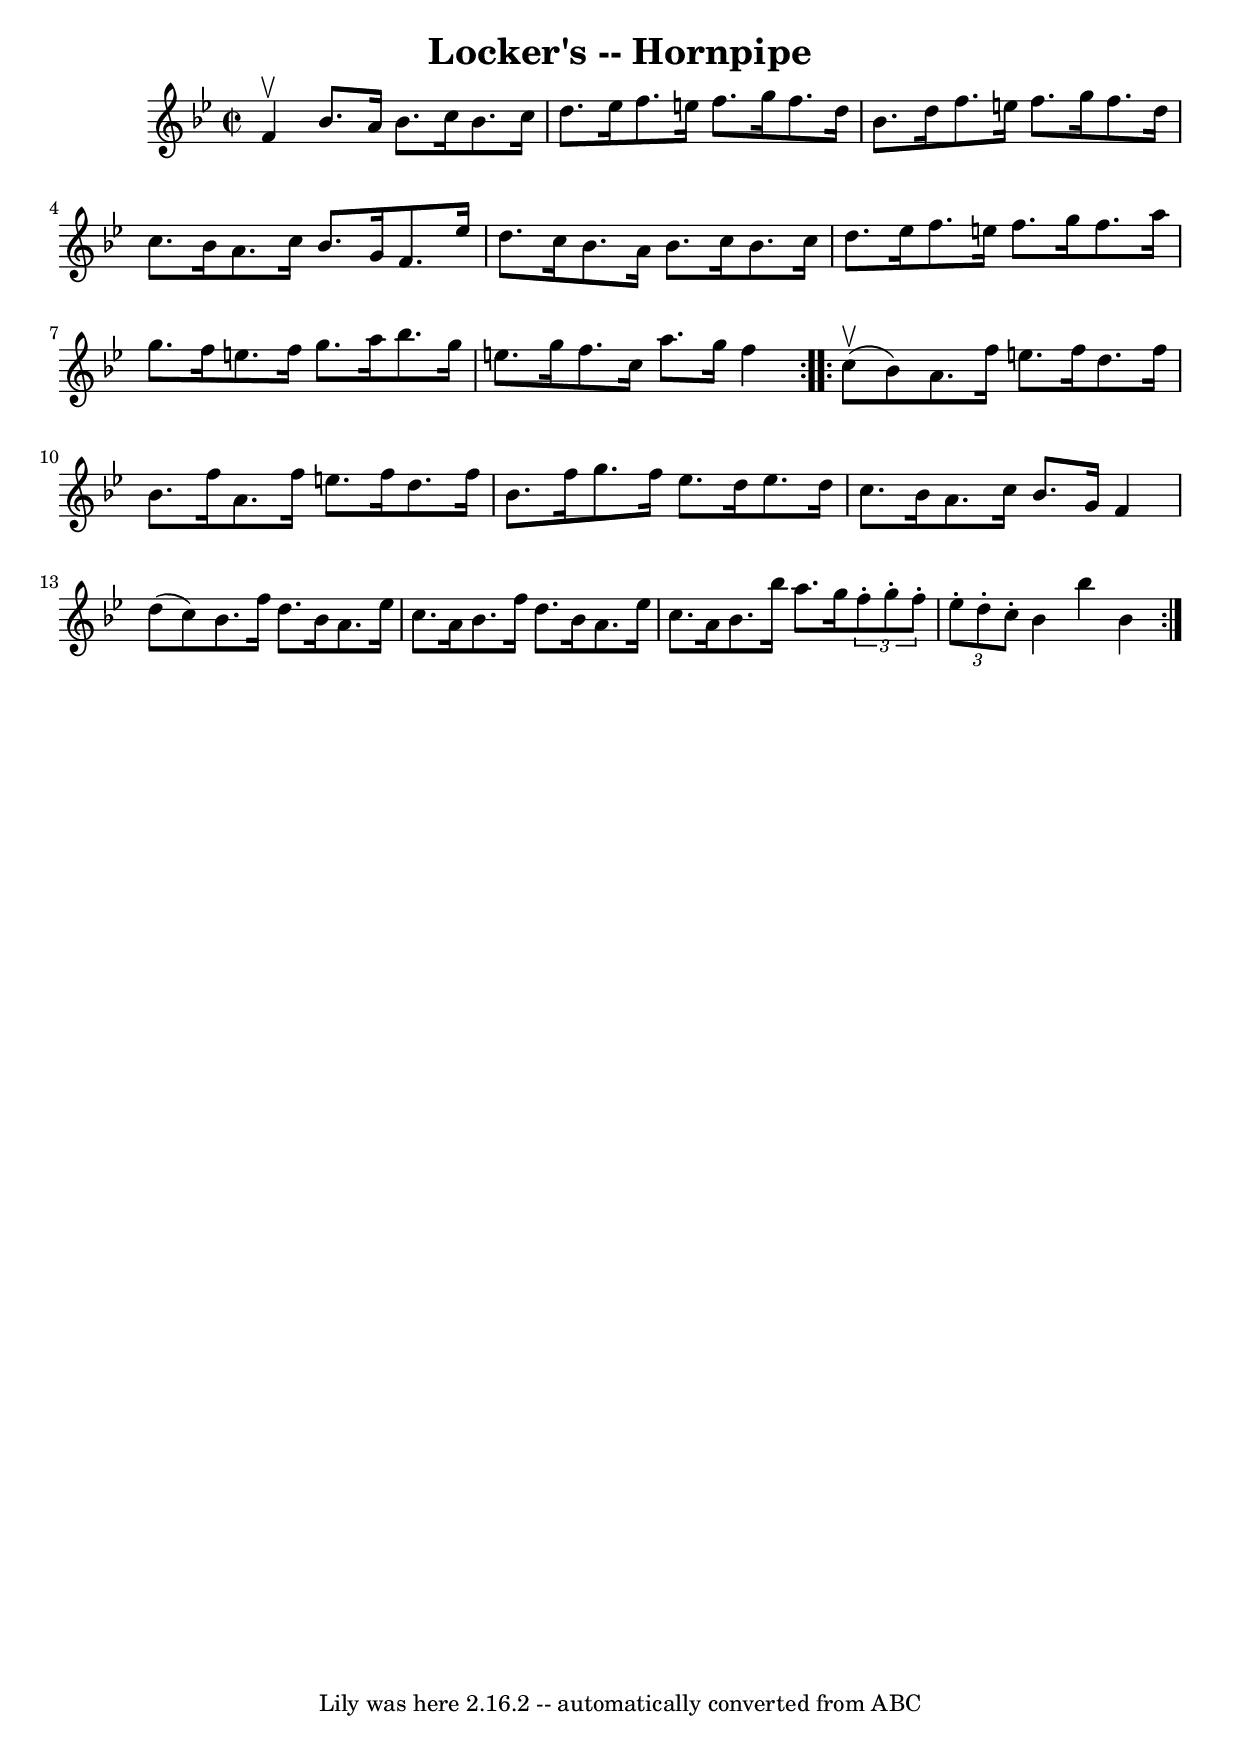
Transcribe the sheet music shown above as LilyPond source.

\version "2.7.40"
\include "Mammoth.ily"
\header {
	%% book = "Cole's 1000 Fiddle Tunes"
	crossRefNumber = "1"
	footnotes = ""
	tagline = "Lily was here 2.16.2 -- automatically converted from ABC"
	title = "Locker's -- Hornpipe"
}
voicedefault =  {


\repeat volta 2 {
\override Staff.TimeSignature #'style = #'C
 \time 2/2 
\key bes \major f'4^\upbow |
 bes'8. a'16 bes'8.    
c''16 bes'8. c''16 d''8. ees''16  |
 f''8. e''16    
f''8. g''16 f''8. d''16 bes'8. d''16  |
 f''8.    
e''16 f''8. g''16 f''8. d''16 c''8. bes'16  |
 a'8.   
 c''16 bes'8. g'16 f'8. ees''16 d''8. c''16  |
     
|
 bes'8. a'16 bes'8. c''16 bes'8. c''16 d''8.    
ees''16  |
 f''8. e''16 f''8. g''16 f''8. a''16 g''8. 
 f''16  |
 e''8. f''16 g''8. a''16 bes''8. g''16    
e''8. g''16  |
 f''8. c''16 a''8. g''16 f''4  }     
\repeat volta 2 { c''8 (^\upbow bes'8) |
 a'8. f''16    
e''8. f''16 d''8. f''16 bes'8. f''16  |
 a'8. f''16 
 e''8. f''16 d''8. f''16 bes'8. f''16  |
 g''8.    
f''16 ees''8. d''16 ees''8. d''16 c''8. bes'16  |
   
a'8. c''16 bes'8. g'16 f'4 d''8 (c''8) |
 bes'8. 
 f''16 d''8. bes'16 a'8. ees''16 c''8. a'16  |
   
bes'8. f''16 d''8. bes'16 a'8. ees''16 c''8. a'16  
|
 bes'8. bes''16 a''8. g''16    \times 2/3 { f''8 -.   
g''8 -. f''8 -. }   \times 2/3 { ees''8 -. d''8 -. c''8 -. } |
   
bes'4 bes''4 bes'4  }   
}

\score{
    <<

	\context Staff="default"
	{
	    \voicedefault 
	}

    >>
	\layout {
	}
	\midi {}
}
